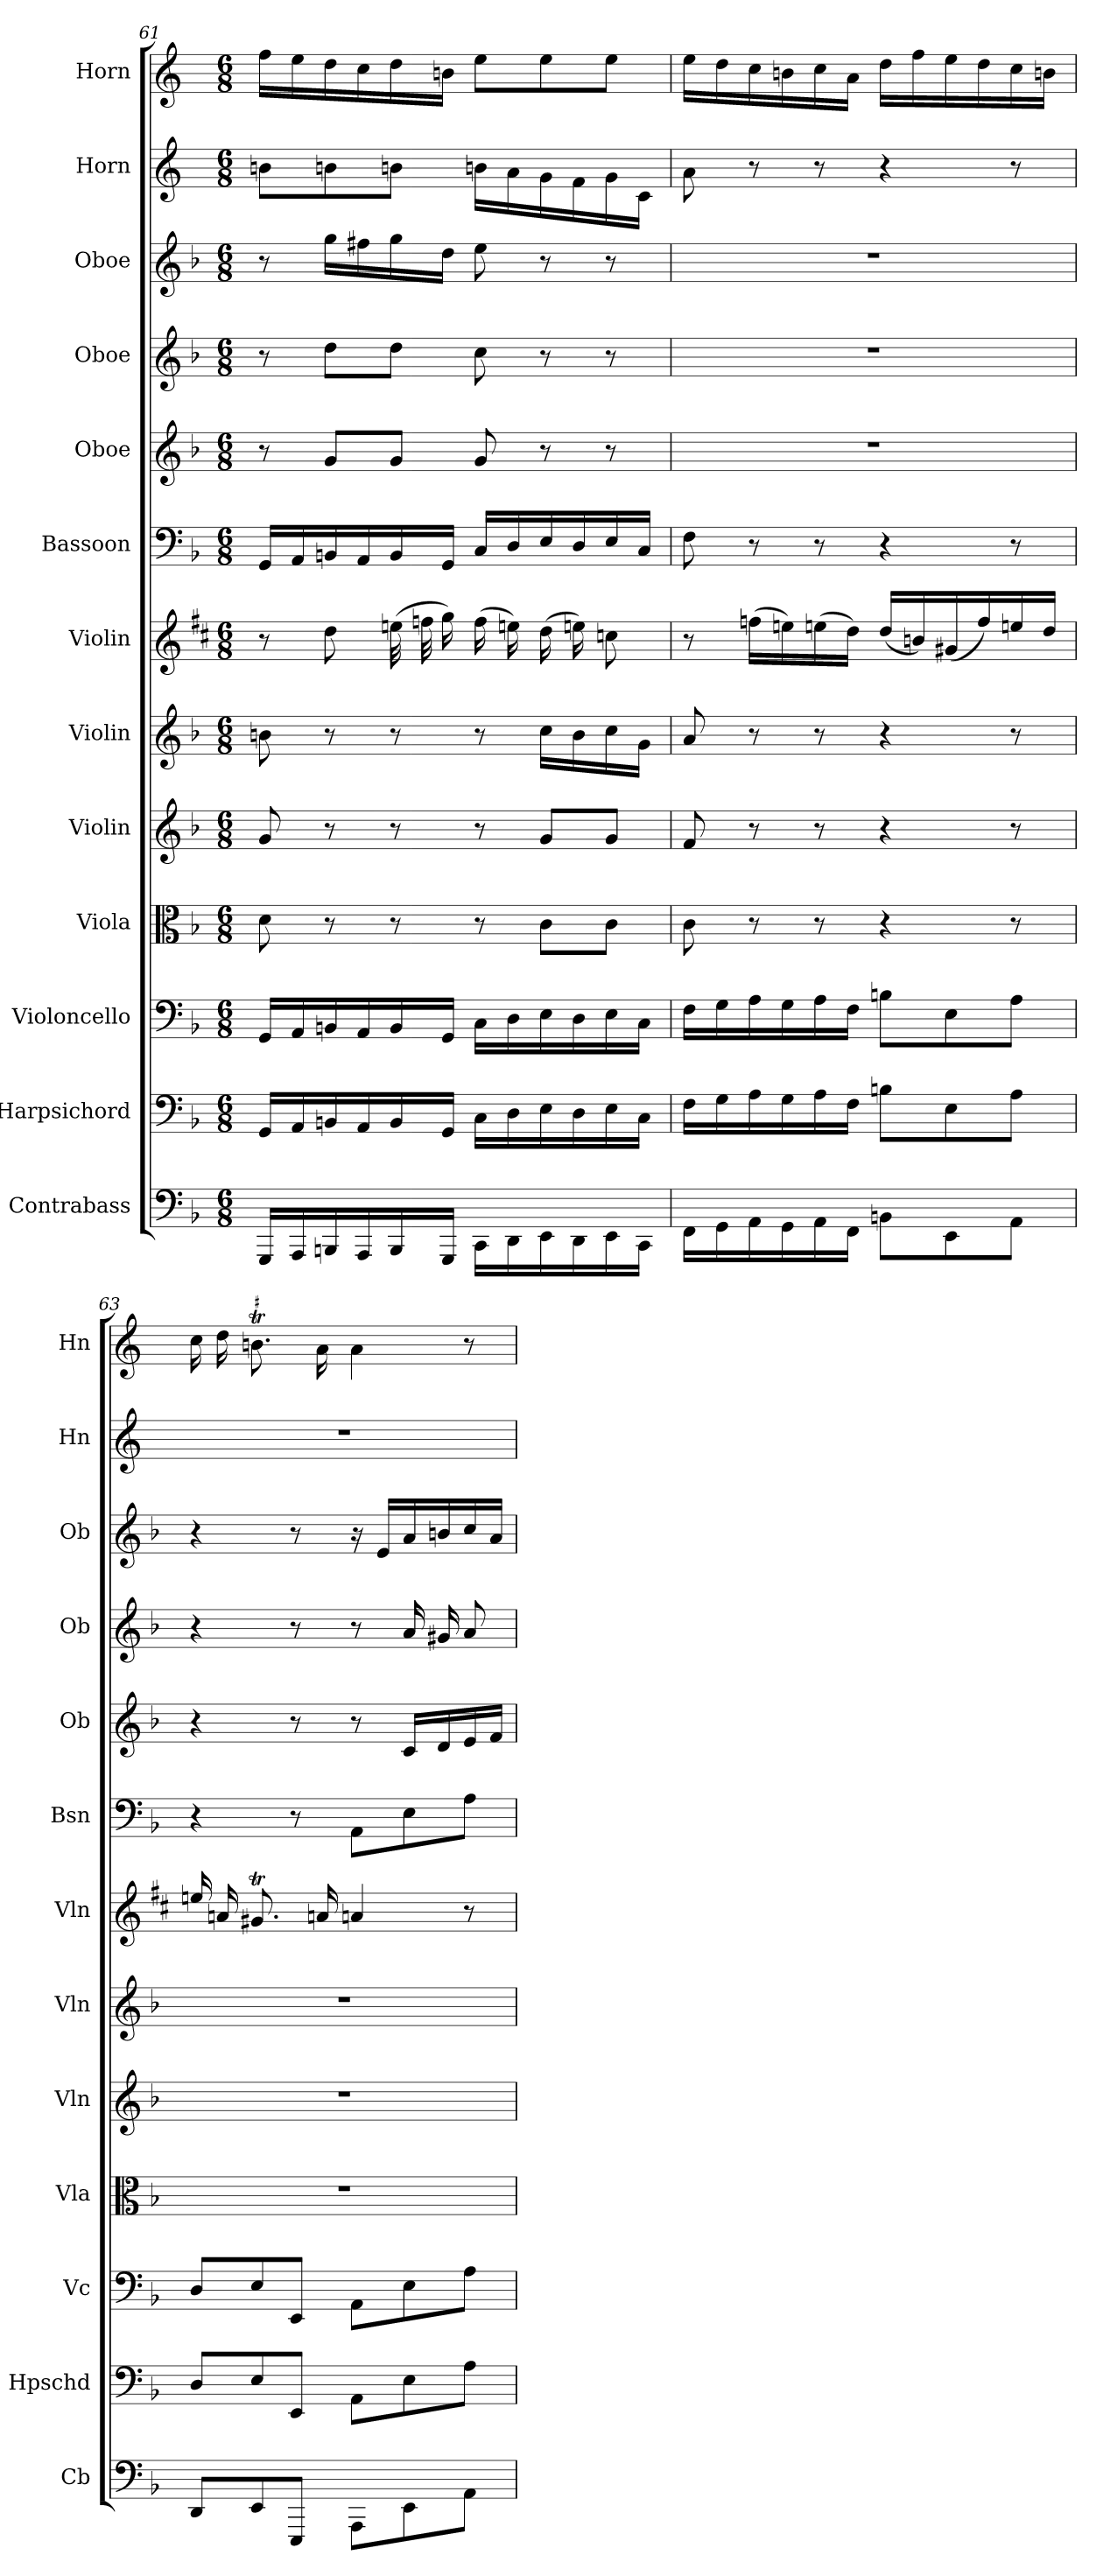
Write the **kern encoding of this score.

**kern	**kern	**kern	**kern	**kern	**kern	**kern	**kern	**kern	**kern	**kern	**kern	**kern
*part13	*part12	*part11	*part10	*part9	*part8	*part7	*part6	*part5	*part4	*part3	*part2	*part1
*staff13	*staff12	*staff11	*staff10	*staff9	*staff8	*staff7	*staff6	*staff5	*staff4	*staff3	*staff2	*staff1
*I"Contrabass	*I"Harpsichord	*I"Violoncello	*I"Viola	*I"Violin	*I"Violin	*I"Violin	*I"Bassoon	*I"Oboe	*I"Oboe	*I"Oboe	*I"Horn	*I"Horn
*I'Cb	*I'Hpschd	*I'Vc	*I'Vla	*I'Vln	*I'Vln	*I'Vln	*I'Bsn	*I'Ob	*I'Ob	*I'Ob	*I'Hn	*I'Hn
*clefF4	*clefF4	*clefF4	*clefC3	*clefG2	*clefG2	*clefG2	*clefF4	*clefG2	*clefG2	*clefG2	*clefG2	*clefG2
*ITrd7c12	*	*	*	*	*	*	*	*	*	*	*ITrd4c7	*ITrd4c7
*k[b-]	*k[b-]	*k[b-]	*k[b-]	*k[b-]	*k[b-]	*k[f#c#]	*k[b-]	*k[b-]	*k[b-]	*k[b-]	*k[b-]	*k[b-]
*F:	*F:	*F:	*F:	*F:	*F:	*D:	*F:	*F:	*F:	*F:	*F:	*F:
*M6/8	*M6/8	*M6/8	*M6/8	*M6/8	*M6/8	*M6/8	*M6/8	*M6/8	*M6/8	*M6/8	*M6/8	*M6/8
=61	=61	=61	=61	=61	=61	=61	=61	=61	=61	=61	=61	=61
16GGGG/LL	16GG/LL	16GG/LL	8d\	8g/	8bn\	8r	16GG/LL	8r	8r	8r	8en\L	16b-\LL
16AAAA/	16AA/	16AA/	.	.	.	.	16AA/	.	.	.	.	16a\
16BBBBn/	16BBn/	16BBn/	8r	8r	8r	8dd\	16BBn/	8g/L	8dd\L	16gg\LL	8en\	16g\
16AAAA/	16AA/	16AA/	.	.	.	.	16AA/	.	.	16ff#X\	.	16f\
16BBBB/	16BB/	16BB/	8r	8r	8r	(32een\	16BB/	8g/J	8dd\J	16gg\	8en\J	16g\
.	.	.	.	.	.	32ffn\	.	.	.	.	.	.
16GGGG/JJ	16GG/JJ	16GG/JJ	.	.	.	16gg\)	16GG/JJ	.	.	16dd\JJ	.	16en\JJ
16CCC\LL	16C\LL	16C\LL	8r	8r	8r	(16ff\	16C/LL	8g/	8cc\	8ee\	16en\LL	8a\L
16DDD\	16D\	16D\	.	.	.	16een\)	16D/	.	.	.	16d\	.
16EEE\	16E\	16E\	8c\L	8g/L	16cc\LL	(16dd\	16E/	8r	8r	8r	16c\	8a\
16DDD\	16D\	16D\	.	.	16b\	16een\)	16D/	.	.	.	16B-\	.
16EEE\	16E\	16E\	8c\J	8g/J	16cc\	8ccn\	16E/	8r	8r	8r	16c\	8a\J
16CCC\JJ	16C\JJ	16C\JJ	.	.	16g\JJ	.	16C/JJ	.	.	.	16F\JJ	.
=62	=62	=62	=62	=62	=62	=62	=62	=62	=62	=62	=62	=62
16FFF\LL	16F\LL	16F\LL	8c\	8f/	8a/	8r	8F\	2.r	2.r	2.r	8d\	16a\LL
16GGG\	16G\	16G\	.	.	.	.	.	.	.	.	.	16g\
16AAA\	16A\	16A\	8r	8r	8r	(16ffn\LL	8r	.	.	.	8r	16f\
16GGG\	16G\	16G\	.	.	.	16een\)	.	.	.	.	.	16en\
16AAA\	16A\	16A\	8r	8r	8r	(16een\	8r	.	.	.	8r	16f\
16FFF\JJ	16F\JJ	16F\JJ	.	.	.	16dd\JJ)	.	.	.	.	.	16d\JJ
8BBBn\L	8Bn\L	8Bn\L	4r	4r	4r	(16dd/LL	4r	.	.	.	4r	16g\LL
.	.	.	.	.	.	16bn/)	.	.	.	.	.	16b-\
8EEE\	8E\	8E\	.	.	.	(16g#X/	.	.	.	.	.	16a\
.	.	.	.	.	.	16ff/)	.	.	.	.	.	16g\
8AAA\J	8A\J	8A\J	8r	8r	8r	16een/	8r	.	.	.	8r	16f\
.	.	.	.	.	.	16dd/JJ	.	.	.	.	.	16en\JJ
=63	=63	=63	=63	=63	=63	=63	=63	=63	=63	=63	=63	=63
8DDD/L	8D/L	8D/L	2.r	2.r	2.r	16een/	4r	4r	4r	4r	2.r	16f\
.	.	.	.	.	.	16an/	.	.	.	.	.	16g\
8EEE/	8E/	8E/	.	.	.	8.g#Xt/	.	.	.	.	.	8.enT\
8EEEE/J	8EE/J	8EE/J	.	.	.	.	8r	8r	8r	8r	.	.
.	.	.	.	.	.	16an/	.	.	.	.	.	16d\
8AAAA\L	8AA\L	8AA\L	.	.	.	4an/	8AA\L	8r	8r	16r	.	4d\
.	.	.	.	.	.	.	.	.	.	16e/LL	.	.
8EEE\	8E\	8E\	.	.	.	.	8E\	16c/LL	16a/	16a/	.	.
.	.	.	.	.	.	.	.	16d/	16g#X/	16bn/	.	.
8AAA\J	8A\J	8A\J	.	.	.	8r	8A\J	16e/	8a/	16cc/	.	8r
.	.	.	.	.	.	.	.	16f/JJ	.	16a/JJ	.	.
=	=	=	=	=	=	=	=	=	=	=	=	=
*-	*-	*-	*-	*-	*-	*-	*-	*-	*-	*-	*-	*-
